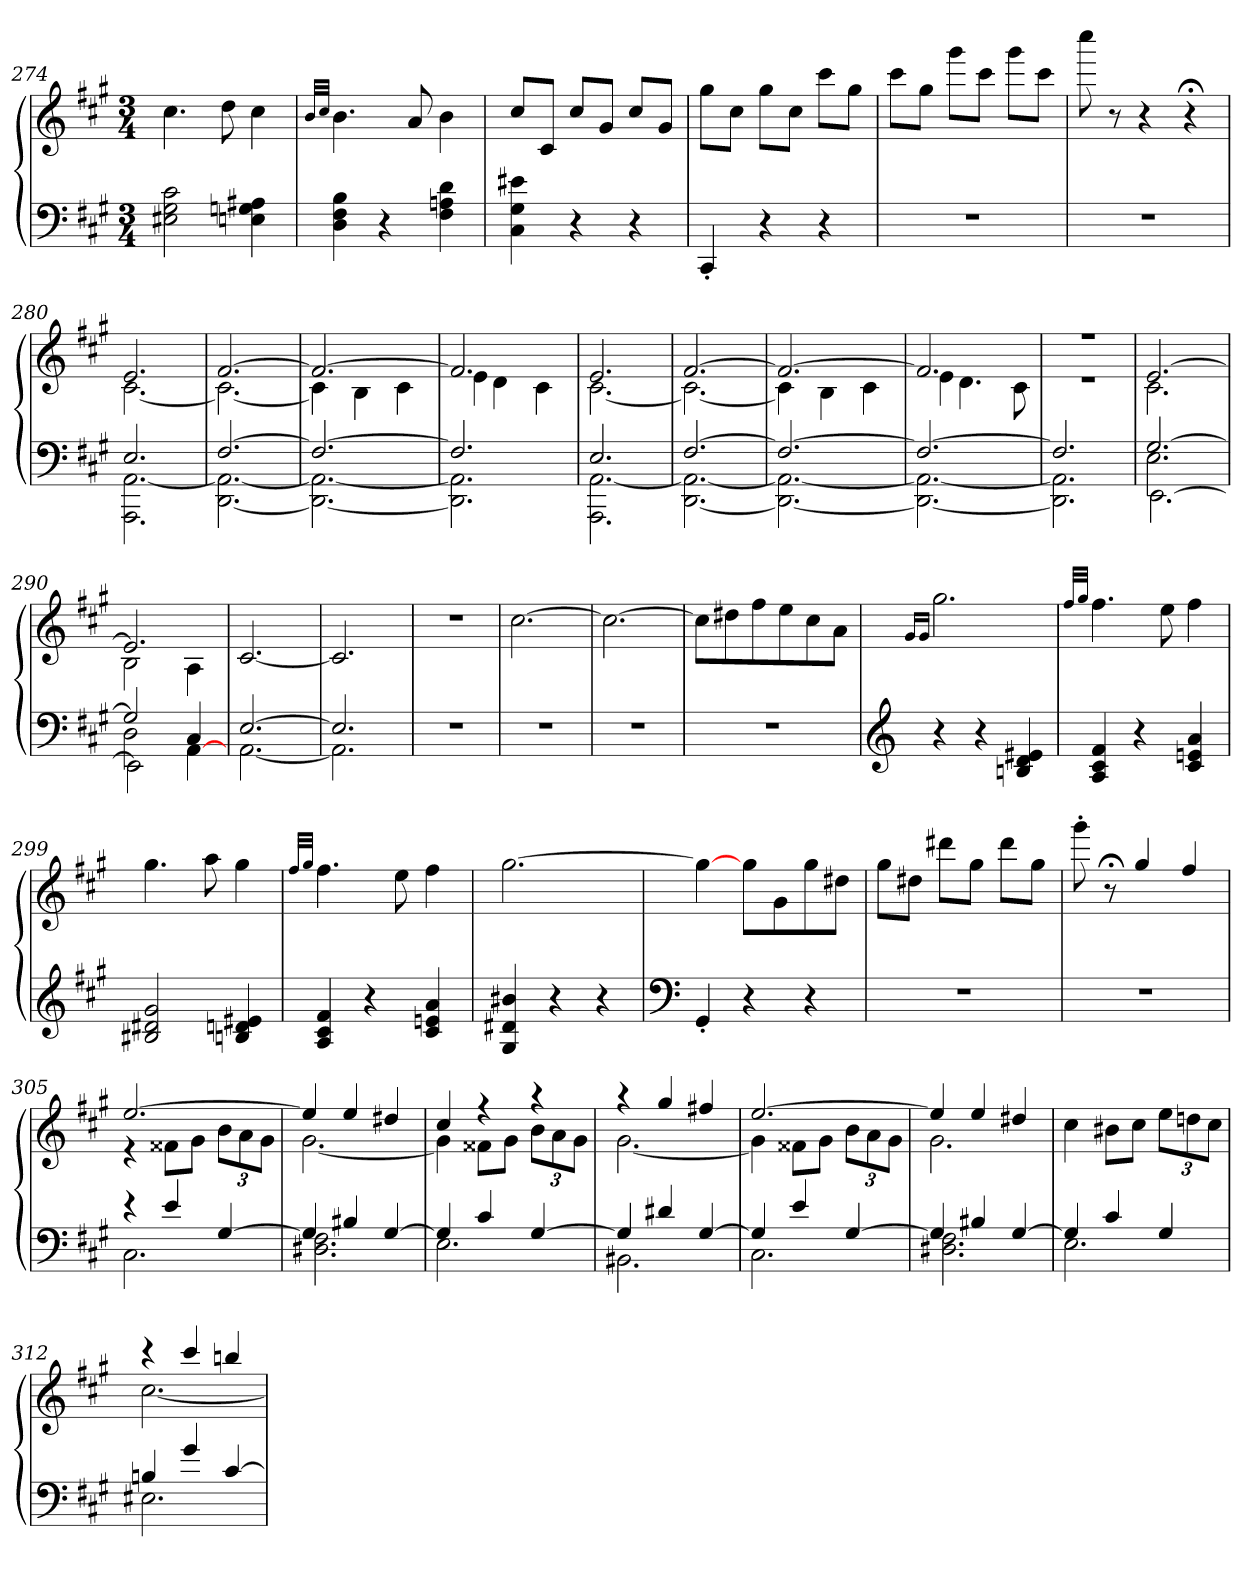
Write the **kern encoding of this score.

**kern	**kern
*part2	*part1
*staff2	*staff1
*clefF4	*clefG2
*k[f#c#g#]	*k[f#c#g#]
*M3/4	*M3/4
=274	=274
2E#X\ 2G#\ 2c#\	4.cc#\
.	8dd\
4En\ 4Gn\ 4A#X\	4cc#\
=275	=275
.	32qb/LLL
.	32qcc#/JJJ
4D\ 4F#\ 4B\	4.b\
4r	.
.	8a/
4F#\ 4An\ 4d\	4b\
=276	=276
4C#\ 4G#\ 4e#X\	8cc#/L
.	8c#/J
4r	8cc#/L
.	8g#/J
4r	8cc#/L
.	8g#/J
=277	=277
4CC#'>/	8gg#\L
.	8cc#\J
4r	8gg#\L
.	8cc#\J
4r	8ccc#\L
.	8gg#\J
=278	=278
2.r	8ccc#\L
.	8gg#\J
.	8ggg#\L
.	8ccc#\J
.	8ggg#\L
.	8ccc#\J
=279	=279
2.r	8cccc#\
.	8r
.	4r
.	4r;<
=280	=280
*^	*^
2.E/	2.AAA\ [2.AA\	2.e/	[2.c#
=281	=281	=281	=281
[2.F#/	[2.DD\ 2.AA\_	[2.f#/	2.c#_
=282	=282	=282	=282
2.F#/_	2.DD\_ 2.AA\_	2.f#/_	4c#\]
.	.	.	4B\
.	.	.	4c#\
=283	=283	=283	=283
2.F#/]	2.DD\] 2.AA\]	2.f#/]	4e\
.	.	.	4d\
.	.	.	4c#\
=284	=284	=284	=284
2.E/	2.AAA\ [2.AA\	2.e/	[2.c#
=285	=285	=285	=285
[2.F#/	[2.DD\ 2.AA\_	[2.f#/	2.c#_
=286	=286	=286	=286
2.F#/_	2.DD\_ 2.AA\_	2.f#/_	4c#\]
.	.	.	4B\
.	.	.	4c#\
=287	=287	=287	=287
2.F#/_	2.DD\_ 2.AA\_	2.f#/]	4e\
.	.	.	4.d\
.	.	.	8c#\
=288	=288	=288	=288
2.F#/]	2.DD\] 2.AA\]	2.r	2.r
=289	=289	=289	=289
*	*^	*	*
[2.G#/	2.E\	[2.EE\	[2.e/	2.c#\
=290	=290	=290	=290	=290
2G#/]	2D\	2EE\]	2.e/]	2B\
4ryy	4C#/	[4AA\	.	4A\
*	*v	*v	*	*
*	*	*v	*v
=291	=291	=291
[2.E/	[2.AA\	[2.c#/
=292	=292	=292
2.E/]	2.AA\]	2.c#/]
*v	*v	*
=293	=293
2.r	2.r
=294	=294
2.r	[2.cc#\
=295	=295
2.r	2.cc#\_
=296	=296
2.r	8cc#\L]
.	8dd#X\
.	8ff#\
.	8ee\
.	8cc#\
.	8a\J
=297	=297
*clefG2	*
.	16qg#/LL
.	16qg#/JJ
4r	2.gg#\
4r	.
4Bn/ 4d/ 4e#X/	.
=298	=298
.	32qff#/LLL
.	32qgg#/JJJ
4A/ 4c#/ 4f#/	4.ff#\
4r	.
.	8ee\
4c#/ 4en/ 4a/	4ff#\
=299	=299
2B#X/ 2d#X/ 2g#/	4.gg#\
.	8aa\
4Bn/ 4dn/ 4e#X/	4gg#\
=300	=300
.	32qff#/LLL
.	32qgg#/JJJ
4A/ 4c#/ 4f#/	4.ff#\
4r	.
.	8ee\
4c#/ 4en/ 4a/	4ff#\
=301	=301
4G#/ 4d#X/ 4b#X/	[2.gg#\
4r	.
4r	.
=302	=302
*clefF4	*
4GG#'>/	4gg#\_
4r	8gg#\L
.	8g#\
4r	8gg#\
.	8dd#X\J
=303	=303
2.r	8gg#\L
.	8dd#X\J
.	8ddd#\L
.	8gg#\J
.	8ddd#\L
.	8gg#\J
=304	=304
2.r	8ggg#'>\
.	8r;<
.	4gg#/
.	4ff#/
=305	=305
*^	*^
4r	2.C#\	[2.ee/	4r
4e/	.	.	8f##X\L
.	.	.	8g#\J
[4G#/	.	.	12b\L
.	.	.	12a\
.	.	.	12g#\J
=306	=306	=306	=306
4G#/]	2.D#X\ 2.F#\	4ee/]	[2.g#\
4B#X/	.	4ee/	.
[4G#/	.	4dd#X/	.
=307	=307	=307	=307
4G#/]	2.E\	4cc#/	4g#\]
4c#/	.	4r	8f##X\L
.	.	.	8g#\J
[4G#/	.	4r	12b\L
.	.	.	12a\
.	.	.	12g#\J
=308	=308	=308	=308
4G#/]	2.BB#X\	4r	[2.g#\
4d#X/	.	4gg#/	.
[4G#/	.	4ff#X/	.
=309	=309	=309	=309
4G#/]	2.C#\	[2.ee/	4g#\]
4e/	.	.	8f##X\L
.	.	.	8g#\J
[4G#/	.	.	12b\L
.	.	.	12a\
.	.	.	12g#\J
=310	=310	=310	=310
4G#/]	2.D#X\ 2.F#\	4ee/]	2.g#\
4B#X/	.	4ee/	.
[4G#/	.	4dd#X/	.
*	*	*v	*v
=311	=311	=311
4G#/]	2.E\	4cc#\
4c#/	.	8b#X\L
.	.	8cc#\J
4G#/	.	12ee\L
.	.	12ddn\
.	.	12cc#\J
=312	=312	=312
*	*	*^
4Bn/	2.E#X\	4r	[2.cc#\
4g#/	.	4ccc#/	.
[4c#/	.	4bbn/	.
*v	*v	*	*
*	*v	*v
=	=
*-	*-
